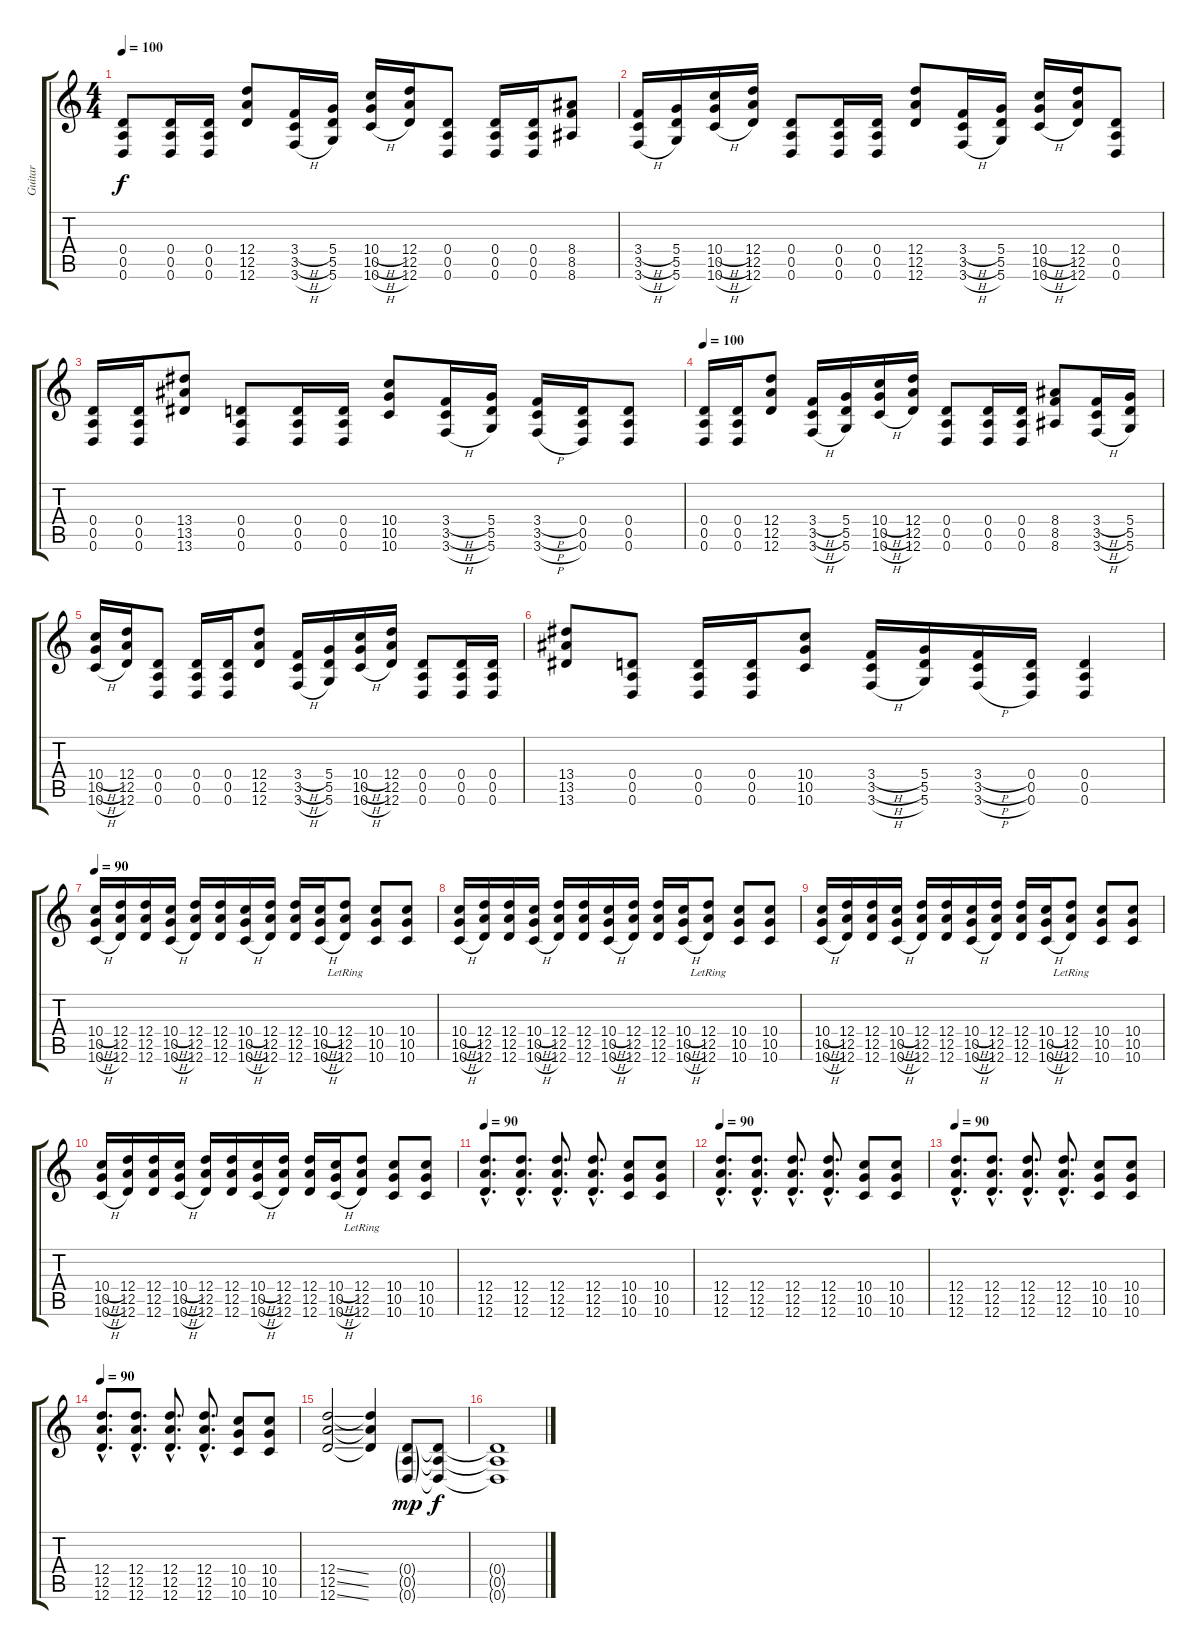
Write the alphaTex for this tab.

\track ("Guitar" "Guitar") {instrument distortionguitar}
\staff {score tabs}
\tuning (E4 B3 G3 D3 A2 D2) {hide}
\ts (4 4)
\tempo 100
\clef g2
\ks c
(0.4 0.5 0.6).8{dy f volume 14 instrument distortionguitar} (0.4 0.5 0.6).16 (0.4 0.5 0.6).16 (12.4 12.5 12.6).8 (3.4{h} 3.5{h} 3.6{h}).16 (5.4 5.5 5.6).16 (10.4{h} 10.5{h} 10.6{h}).16 (12.4 12.5 12.6).16 (0.4 0.5 0.6).8 (0.4 0.5 0.6).16 (0.4 0.5 0.6).16 (8.4 8.5 8.6).8 |
(3.4{h} 3.5{h} 3.6{h}).16 (5.4 5.5 5.6).16 (10.4{h} 10.5{h} 10.6{h}).16 (12.4 12.5 12.6).16 (0.4 0.5 0.6).8 (0.4 0.5 0.6).16 (0.4 0.5 0.6).16 (12.4 12.5 12.6).8 (3.4{h} 3.5{h} 3.6{h}).16 (5.4 5.5 5.6).16 (10.4{h} 10.5{h} 10.6{h}).16 (12.4 12.5 12.6).16 (0.4 0.5 0.6).8 |
(0.4 0.5 0.6).16 (0.4 0.5 0.6).16 (13.4 13.5 13.6).8 (0.4 0.5 0.6).8 (0.4 0.5 0.6).16 (0.4 0.5 0.6).16 (10.4 10.5 10.6).8 (3.4{h} 3.5{h} 3.6{h}).16 (5.4 5.5 5.6).16 (3.4{h} 3.5{h} 3.6{h}).16 (0.4 0.5 0.6).16 (0.4 0.5 0.6).8 |
\tempo 100
(0.4 0.5 0.6).16{volume 14 instrument distortionguitar} (0.4 0.5 0.6).16 (12.4 12.5 12.6).8 (3.4{h} 3.5{h} 3.6{h}).16 (5.4 5.5 5.6).16 (10.4{h} 10.5{h} 10.6{h}).16 (12.4 12.5 12.6).16 (0.4 0.5 0.6).8 (0.4 0.5 0.6).16 (0.4 0.5 0.6).16 (8.4 8.5 8.6).8 (3.4{h} 3.5{h} 3.6{h}).16 (5.4 5.5 5.6).16 |
(10.4{h} 10.5{h} 10.6{h}).16 (12.4 12.5 12.6).16 (0.4 0.5 0.6).8 (0.4 0.5 0.6).16 (0.4 0.5 0.6).16 (12.4 12.5 12.6).8 (3.4{h} 3.5{h} 3.6{h}).16 (5.4 5.5 5.6).16 (10.4{h} 10.5{h} 10.6{h}).16 (12.4 12.5 12.6).16 (0.4 0.5 0.6).8 (0.4 0.5 0.6).16 (0.4 0.5 0.6).16 |
(13.4 13.5 13.6).8 (0.4 0.5 0.6).8 (0.4 0.5 0.6).16 (0.4 0.5 0.6).16 (10.4 10.5 10.6).8 (3.4{h} 3.5{h} 3.6{h}).16 (5.4 5.5 5.6).16 (3.4{h} 3.5{h} 3.6{h}).16 (0.4 0.5 0.6).16 (0.4 0.5 0.6).4 |
\tempo 90
(10.4{h} 10.5{h} 10.6{h}).16{volume 13 instrument distortionguitar} (12.4 12.5 12.6).16 (12.4 12.5 12.6).16 (10.4{h} 10.5{h} 10.6{h}).16 (12.4 12.5 12.6).16 (12.4 12.5 12.6).16 (10.4{h} 10.5{h} 10.6{h}).16 (12.4 12.5 12.6).16 (12.4 12.5 12.6).16 (10.4{h} 10.5{h} 10.6{h}).16 (12.4{lr} 12.5{lr} 12.6{lr}).8 (10.4 10.5 10.6).8 (10.4 10.5 10.6).8 |
(10.4{h} 10.5{h} 10.6{h}).16 (12.4 12.5 12.6).16 (12.4 12.5 12.6).16 (10.4{h} 10.5{h} 10.6{h}).16 (12.4 12.5 12.6).16 (12.4 12.5 12.6).16 (10.4{h} 10.5{h} 10.6{h}).16 (12.4 12.5 12.6).16 (12.4 12.5 12.6).16 (10.4{h} 10.5{h} 10.6{h}).16 (12.4{lr} 12.5{lr} 12.6{lr}).8 (10.4 10.5 10.6).8 (10.4 10.5 10.6).8 |
(10.4{h} 10.5{h} 10.6{h}).16 (12.4 12.5 12.6).16 (12.4 12.5 12.6).16 (10.4{h} 10.5{h} 10.6{h}).16 (12.4 12.5 12.6).16 (12.4 12.5 12.6).16 (10.4{h} 10.5{h} 10.6{h}).16 (12.4 12.5 12.6).16 (12.4 12.5 12.6).16 (10.4{h} 10.5{h} 10.6{h}).16 (12.4{lr} 12.5{lr} 12.6{lr}).8 (10.4 10.5 10.6).8 (10.4 10.5 10.6).8 |
(10.4{h} 10.5{h} 10.6{h}).16 (12.4 12.5 12.6).16 (12.4 12.5 12.6).16 (10.4{h} 10.5{h} 10.6{h}).16 (12.4 12.5 12.6).16 (12.4 12.5 12.6).16 (10.4{h} 10.5{h} 10.6{h}).16 (12.4 12.5 12.6).16 (12.4 12.5 12.6).16 (10.4{h} 10.5{h} 10.6{h}).16 (12.4{lr} 12.5{lr} 12.6{lr}).8 (10.4 10.5 10.6).8 (10.4 10.5 10.6).8 |
\tempo 90
(12.4{hac} 12.5{hac} 12.6{hac}).8{d volume 13 instrument distortionguitar} (12.4{hac} 12.5{hac} 12.6{hac}).8{d} (12.4{hac} 12.5{hac} 12.6{hac}).8{d} (12.4{hac} 12.5{hac} 12.6{hac}).8{d} (10.4 10.5 10.6).8 (10.4 10.5 10.6).8 |
\tempo 90
(12.4{hac} 12.5{hac} 12.6{hac}).8{d volume 13 instrument distortionguitar} (12.4{hac} 12.5{hac} 12.6{hac}).8{d} (12.4{hac} 12.5{hac} 12.6{hac}).8{d} (12.4{hac} 12.5{hac} 12.6{hac}).8{d} (10.4 10.5 10.6).8 (10.4 10.5 10.6).8 |
\tempo 90
(12.4{hac} 12.5{hac} 12.6{hac}).8{d volume 13 instrument distortionguitar} (12.4{hac} 12.5{hac} 12.6{hac}).8{d} (12.4{hac} 12.5{hac} 12.6{hac}).8{d} (12.4{hac} 12.5{hac} 12.6{hac}).8{d} (10.4 10.5 10.6).8 (10.4 10.5 10.6).8 |
\tempo 90
(12.4{hac} 12.5{hac} 12.6{hac}).8{d volume 13 instrument distortionguitar} (12.4{hac} 12.5{hac} 12.6{hac}).8{d} (12.4{hac} 12.5{hac} 12.6{hac}).8{d} (12.4{hac} 12.5{hac} 12.6{hac}).8{d} (10.4 10.5 10.6).8 (10.4 10.5 10.6).8 |
(12.4{ss} 12.5{ss} 12.6{ss}).2 (12.4{t} 12.5{t} 12.6{t}).4 (0.4{g} 0.5{g} 0.6{g}).8{dy mp volume 0 instrument distortionguitar} (0.4{t} 0.5{t} 0.6{t}).8{dy f} |
(0.4{t} 0.5{t} 0.6{t}).1
